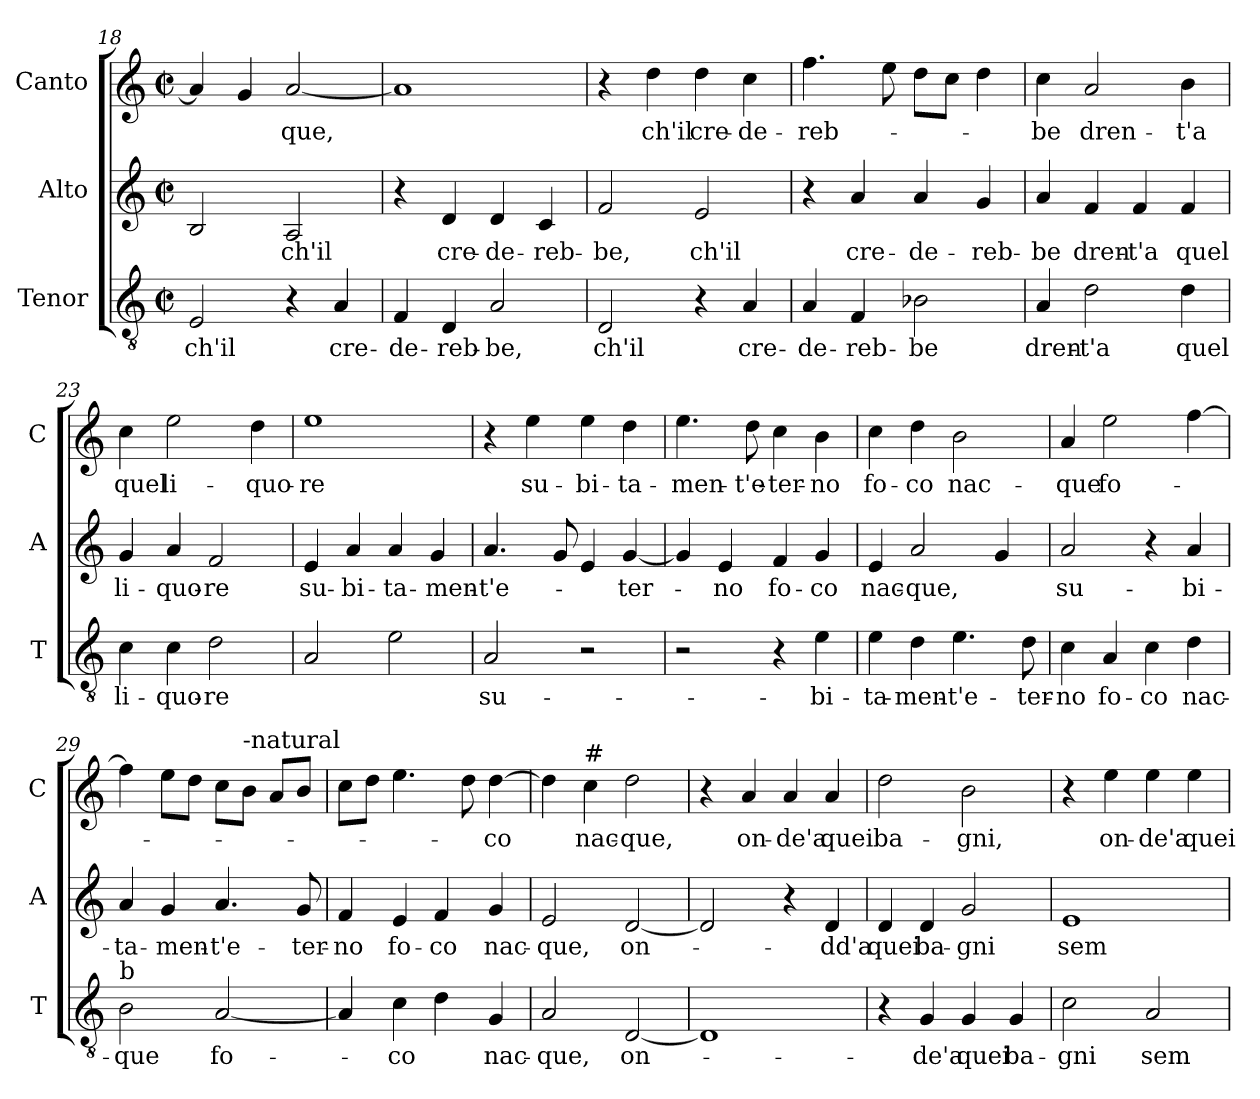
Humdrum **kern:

**kern	**text	**kern	**text	**kern	**text
*part3	*part3	*part2	*part2	*part1	*part1
*staff3	*staff3	*staff2	*staff2	*staff1	*staff1
*I"Tenor	*	*I"Alto	*	*I"Canto	*
*I'T	*	*I'A	*	*I'C	*
*clefGv2	*	*clefG2	*	*clefG2	*
*k[]	*	*k[]	*	*k[]	*
*C:	*	*C:	*	*C:	*
*M2/2	*	*M2/2	*	*M2/2	*
*met(c|)	*	*met(c|)	*	*met(c|)	*
=18	=18	=18	=18	=18	=18
!	!LO:LY:b	!	!	!	!
2E/	ch'il	2B/	.	4a/]	.
.	.	.	.	4g/	.
!	!	!	!LO:LY:b	!	!LO:LY:b
4r	.	2A/	ch'il	[2a/	-que,
!	!LO:LY:b	!	!	!	!
4A/	cre-	.	.	.	.
=19	=19	=19	=19	=19	=19
!	!LO:LY:b	!	!	!	!
4F/	-de-	4r	.	1a]	.
!	!LO:LY:b	!	!LO:LY:b	!	!
4D/	-reb-	4d/	cre-	.	.
!	!LO:LY:b	!	!LO:LY:b	!	!
2A/	-be,	4d/	-de-	.	.
!	!	!	!LO:LY:b	!	!
.	.	4c/	-reb-	.	.
=20	=20	=20	=20	=20	=20
!	!LO:LY:b	!	!LO:LY:b	!	!
2D/	ch'il	2f/	-be,	4r	.
!	!	!	!	!	!LO:LY:b
.	.	.	.	4dd\	ch'il
!	!	!	!LO:LY:b	!	!LO:LY:b
4r	.	2e/	ch'il	4dd\	cre-
!	!LO:LY:b	!	!	!	!LO:LY:b
4A/	cre-	.	.	4cc\	-de-
!!LO:LB:g=z
=21	=21	=21	=21	=21	=21
!	!LO:LY:b	!	!	!	!LO:LY:b
4A/	-de-	4r	.	4.ff\	-reb-
!	!LO:LY:b	!	!LO:LY:b	!	!
4F/	-reb-	4a/	cre-	.	.
.	.	.	.	8ee\	.
!	!LO:LY:b	!	!LO:LY:b	!	!
2B-X\	-be	4a/	-de-	8dd\L	.
.	.	.	.	8cc\J	.
!	!	!	!LO:LY:b	!	!
.	.	4g/	-reb-	4dd\	.
=22	=22	=22	=22	=22	=22
!	!LO:LY:b	!	!LO:LY:b	!	!LO:LY:b
4A/	dren-	4a/	-be	4cc\	-be
!	!LO:LY:b	!	!LO:LY:b	!	!LO:LY:b
2d\	-t'a	4f/	dren-	2a/	dren-
!	!	!	!LO:LY:b	!	!
.	.	4f/	-t'a	.	.
!	!LO:LY:b	!	!LO:LY:b	!	!LO:LY:b
4d\	quel	4f/	quel	4b\	-t'a
=23	=23	=23	=23	=23	=23
!	!LO:LY:b	!	!LO:LY:b	!	!LO:LY:b
4c\	li-	4g/	li-	4cc\	quel
!	!LO:LY:b	!	!LO:LY:b	!	!LO:LY:b
4c\	-quo-	4a/	-quo-	2ee\	li-
!	!LO:LY:b	!	!LO:LY:b	!	!
2d\	-re	2f/	-re	.	.
!	!	!	!	!	!LO:LY:b
.	.	.	.	4dd\	-quo-
=24	=24	=24	=24	=24	=24
!	!	!	!LO:LY:b	!	!LO:LY:b
2A/	.	4e/	su-	1ee	-re
!	!	!	!LO:LY:b	!	!
.	.	4a/	-bi-	.	.
!	!	!	!LO:LY:b	!	!
2e\	.	4a/	-ta-	.	.
!	!	!	!LO:LY:b	!	!
.	.	4g/	-men-	.	.
=25	=25	=25	=25	=25	=25
!	!LO:LY:b	!	!LO:LY:b	!	!
2A/	su-	4.a/	-t'e-	4r	.
!	!	!	!	!	!LO:LY:b
.	.	.	.	4ee\	su-
.	.	8g/	.	.	.
!	!	!	!	!	!LO:LY:b
2r	.	4e/	.	4ee\	-bi-
!	!	!	!LO:LY:b	!	!LO:LY:b
.	.	[4g/	-ter-	4dd\	-ta-
!!LO:LB:g=z
=26	=26	=26	=26	=26	=26
!	!	!	!	!	!LO:LY:b
2r	.	4g/]	.	4.ee\	-men-
!	!	!	!LO:LY:b	!	!
.	.	4e/	-no	.	.
!	!	!	!	!	!LO:LY:b
.	.	.	.	8dd\	-t'e-
!	!	!	!LO:LY:b	!	!LO:LY:b
4r	.	4f/	fo-	4cc\	-ter-
!	!LO:LY:b	!	!LO:LY:b	!	!LO:LY:b
4e\	-bi-	4g/	-co	4b\	-no
=27	=27	=27	=27	=27	=27
!	!LO:LY:b	!	!LO:LY:b	!	!LO:LY:b
4e\	-ta-	4e/	nac-	4cc\	fo-
!	!LO:LY:b	!	!LO:LY:b	!	!LO:LY:b
4d\	-men-	2a/	-que,	4dd\	-co
!	!LO:LY:b	!	!	!	!LO:LY:b
4.e\	-t'e-	.	.	2b\	nac-
.	.	4g/	.	.	.
!	!LO:LY:b	!	!	!	!
8d\	-ter-	.	.	.	.
=28	=28	=28	=28	=28	=28
!	!LO:LY:b	!	!LO:LY:b	!	!LO:LY:b
4c\	-no	2a/	su-	4a/	-que
!	!LO:LY:b	!	!	!	!LO:LY:b
4A/	fo-	.	.	2ee\	fo-
!	!LO:LY:b	!	!	!	!
4c\	-co	4r	.	.	.
!	!LO:LY:b	!	!LO:LY:b	!	!
4d\	nac-	4a/	-bi-	[4ff\	.
=29	=29	=29	=29	=29	=29
!LO:TX:a:t=b	!	!	!	!	!
!	!LO:LY:b	!	!LO:LY:b	!	!
2B\	-que	4a/	-ta-	4ff\]	.
!	!	!	!LO:LY:b	!	!
.	.	4g/	-men-	8ee\L	.
.	.	.	.	8dd\J	.
!	!LO:LY:b	!	!LO:LY:b	!	!
[2A/	fo-	4.a/	-t'e-	8cc\L	.
!	!	!	!	!LO:TX:a:t=-natural	!
.	.	.	.	8b\J	.
.	.	.	.	8a/L	.
!	!	!	!LO:LY:b	!	!
.	.	8g/	-ter-	8b/J	.
=30	=30	=30	=30	=30	=30
!	!	!	!LO:LY:b	!	!
4A/]	.	4f/	-no	8cc\L	.
.	.	.	.	8dd\J	.
!	!LO:LY:b	!	!LO:LY:b	!	!
4c\	-co	4e/	fo-	4.ee\	.
!	!	!	!LO:LY:b	!	!
4d\	.	4f/	-co	.	.
.	.	.	.	8dd\	.
!	!LO:LY:b	!	!LO:LY:b	!	!LO:LY:b
4G/	nac-	4g/	nac-	[4dd\	-co
!!LO:LB:g=z
=31	=31	=31	=31	=31	=31
!	!LO:LY:b	!	!LO:LY:b	!	!
2A/	-que,	2e/	-que,	4dd\]	.
!	!	!	!	!LO:TX:a:t=#	!
!	!	!	!	!	!LO:LY:b
.	.	.	.	4cc\	nac-
!	!LO:LY:b	!	!LO:LY:b	!	!LO:LY:b
[2D/	on-	[2d/	on-	2dd\	-que,
=32	=32	=32	=32	=32	=32
1D]	.	2d/]	.	4r	.
!	!	!	!	!	!LO:LY:b
.	.	.	.	4a/	on-
!	!	!	!	!	!LO:LY:b
.	.	4r	.	4a/	-de'a
!	!	!	!LO:LY:b	!	!LO:LY:b
.	.	4d/	-dd'a	4a/	quei
=33	=33	=33	=33	=33	=33
!	!	!	!LO:LY:b	!	!LO:LY:b
4r	.	4d/	quei	2dd\	ba-
!	!LO:LY:b	!	!LO:LY:b	!	!
4G/	-de'a	4d/	ba-	.	.
!	!LO:LY:b	!	!LO:LY:b	!	!LO:LY:b
4G/	quei	2g/	-gni	2b\	-gni,
!	!LO:LY:b	!	!	!	!
4G/	ba-	.	.	.	.
=34	=34	=34	=34	=34	=34
!	!LO:LY:b	!	!LO:LY:b	!	!
2c\	-gni	1e	sem-	4r	.
!	!	!	!	!	!LO:LY:b
.	.	.	.	4ee\	on-
!	!LO:LY:b	!	!	!	!LO:LY:b
2A/	sem-	.	.	4ee\	-de'a
!	!	!	!	!	!LO:LY:b
.	.	.	.	4ee\	quei
=	=	=	=	=	=
*-	*-	*-	*-	*-	*-
